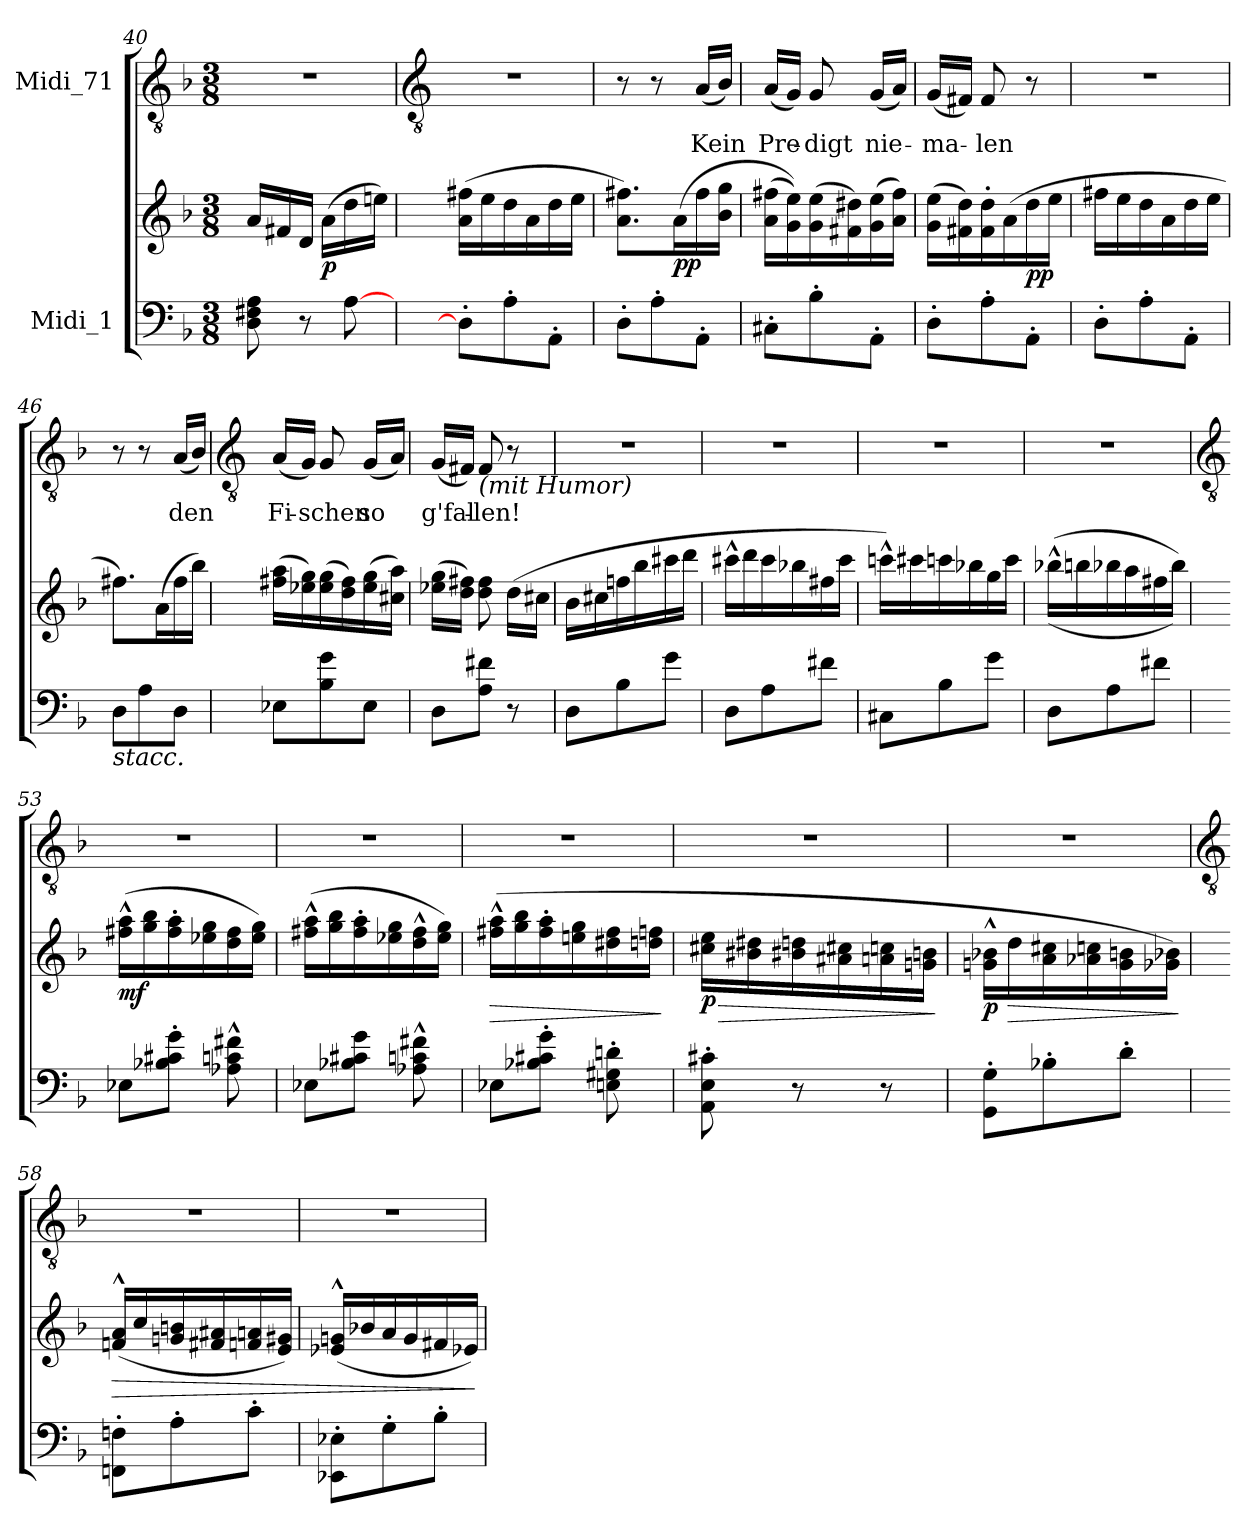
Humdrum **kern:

**kern	**kern	**dynam	**kern	**text
*part2	*part2	*part2	*part1	*part1
*staff3	*staff2	*staff2/3	*staff1	*staff1
*I"Midi_1	*	*	*I"Midi_71	*
*clefF4	*clefG2	*	*clefGv2	*
*k[b-]	*k[b-]	*	*k[b-]	*
*F:	*F:	*	*F:	*
*M3/8	*M3/8	*	*M3/8	*
=40	=40	=40	=40	=40
!	!	!	!LO:N:vis=1	!
8D 8F#X 8A	16aLL	.	4.r	.
.	16f#X	.	.	.
8r	16dJJ	.	.	.
!	!	!LO:DY:b	!	!
.	(>16aLL	p	.	.
[8A	16dd	.	.	.
.	16eenJJ)	.	.	.
!!LO:LB:g=z
=41	=41	=41	=41	=41
*	*	*	*clefGv2	*
!	!	!	!LO:N:vis=1	!
8D'L]	(>16a 16ff#XLL	.	4.r	.
.	16ee	.	.	.
8A'	16dd	.	.	.
.	16a	.	.	.
8AA'J	16dd	.	.	.
.	16eeJJ	.	.	.
=42	=42	=42	=42	=42
8D'L	8.a 8.ff#XL)	.	8r	.
8A'	.	.	8r	.
!	!	!LO:DY:b	!	!
.	(>16aL	pp	.	.
!	!	!	!	!LO:LY:b
8AA'J	16ff#	.	(<16ALL	Kein
.	16b- 16ggJJ	.	16B-JJ)	.
=43	=43	=43	=43	=43
!	!	!	!	!LO:LY:b
8C#X'L	(>16a 16ff#XLL	.	(<16ALL	Pre-
.	16g 16ee))	.	16GJJ)	.
!	!	!	!	!LO:LY:b
8B-'	(>16g 16ee	.	8G	-digt
.	16f#X 16dd#X)	.	.	.
!	!	!	!	!LO:LY:b
8AA'J	(>16g 16ee	.	(<16GLL	nie-
.	16a 16ff#JJ)	.	16AJJ)	.
=44	=44	=44	=44	=44
!	!	!	!	!LO:LY:b
8D'L	(>16g 16eeLL	.	(<16GLL	-ma-
.	16f#X 16dd)	.	16F#XJJ)	.
!	!	!	!	!LO:LY:b
8A'	16f#' 16dd'	.	8F#	-len
.	(>16a	.	.	.
!	!	!LO:DY:b	!	!
8AA'J	16dd	pp	8r	.
.	16eeJJ	.	.	.
=45	=45	=45	=45	=45
!	!	!	!LO:N:vis=1	!
8D'L	16ff#XLL	.	4.r	.
.	16ee	.	.	.
8A'	16dd	.	.	.
.	16a	.	.	.
8AA'J	16dd	.	.	.
.	16eeJJ	.	.	.
=46	=46	=46	=46	=46
!LO:TX:b:i:t=stacc.	!	!	!	!
8DL	8.ff#XL)	.	8r	.
8A	.	.	8r	.
.	(>16aL	.	.	.
!	!	!	!	!LO:LY:b
8DJ	16ff#	.	(<16ALL	den
.	16bb-JJ)	.	16B-JJ)	.
!!LO:LB:g=z
=47	=47	=47	=47	=47
*	*	*	*clefGv2	*
!	!	!	!	!LO:LY:b
8E-XL	(>16ff#X 16aaLL	.	(<16ALL	Fi-
.	16ee-X 16gg)	.	16GJJ)	.
!	!	!	!	!LO:LY:b
8B- 8g	(>16ee- 16gg	.	8G	-schen
.	16dd 16ff#)	.	.	.
!	!	!	!	!LO:LY:b
8E-J	(>16ee- 16gg	.	(<16GLL	so
.	16cc#X 16aaJJ)	.	16AJJ)	.
=48	=48	=48	=48	=48
!	!	!	!	!LO:LY:b
8DL	(>16ee-X 16ggLL	.	(<16GLL	g'fal-
.	16dd 16ff#XJJ)	.	16F#XJJ)	.
!	!	!	!LO:TX:b:i:t=(mit Humor)	!
!	!	!	!	!LO:LY:b
8A 8f#XJ	8dd 8ff#	.	8F#	-len!
8r	(>16ddLL	.	8r	.
.	16cc#XJJ	.	.	.
=49	=49	=49	=49	=49
!	!	!	!LO:N:vis=1	!
8DL	16b-LL	.	4.r	.
.	16cc#X	.	.	.
8B-	16ffn	.	.	.
.	16bb-	.	.	.
8gJ	16ccc#X	.	.	.
.	16dddJJ	.	.	.
=50	=50	=50	=50	=50
!	!	!	!LO:N:vis=1	!
8DL	16ccc#X^^LL	.	4.r	.
.	16ddd	.	.	.
8A	16ccc#	.	.	.
.	16bb-X	.	.	.
8f#XJ	16ff#X	.	.	.
.	16ccc#JJ	.	.	.
=51	=51	=51	=51	=51
!	!	!	!LO:N:vis=1	!
8C#XL	16cccn^^LL)	.	4.r	.
.	16ccc#X	.	.	.
8B-	16cccn	.	.	.
.	16bb-X	.	.	.
8gJ	16gg	.	.	.
.	16cccJJ	.	.	.
=52	=52	=52	=52	=52
!	!	!	!LO:N:vis=1	!
8DL	(>(>16bb-X^^LL	.	4.r	.
.	16bbn	.	.	.
8A	16bb-X	.	.	.
.	16aa	.	.	.
8f#XJ	16ff#X	.	.	.
.	16bb-JJ))	.	.	.
!!LO:LB:g=z
=53	=53	=53	=53	=53
*	*	*	*clefGv2	*
!	!	!LO:DY:b	!LO:N:vis=1	!
8E-XL	(>16ff#X^^ 16aa^^LL	mf	4.r	.
.	16gg 16bb-	.	.	.
8B-X' 8c#X' 8g'J	16ff#' 16aa'	.	.	.
.	16ee-X 16gg	.	.	.
8A-X^^ 8cn^^ 8f#X^^	16dd 16ff#	.	.	.
.	16ee- 16ggJJ)	.	.	.
=54	=54	=54	=54	=54
!	!	!	!LO:N:vis=1	!
8E-XL	(>16ff#X^^ 16aa^^LL	.	4.r	.
.	16gg 16bb-	.	.	.
8B-X 8c#X 8gJ	16ff#' 16aa'	.	.	.
.	16ee-X 16gg	.	.	.
8A-X^^ 8cn^^ 8f#X^^	16dd^^ 16ff#^^	.	.	.
.	16ee- 16ggJJ)	.	.	.
=55	=55	=55	=55	=55
!	!	!LO:HP:b	!LO:N:vis=1	!
8E-XL	(>16ff#X^^ 16aa^^LL	>	4.r	.
.	16gg 16bb-	.	.	.
8B-X' 8c#X' 8g'J	16ff#' 16aa'	.	.	.
.	16een 16gg	.	.	.
8En' 8G#X' 8dn'	16dd#X 16ff#	.	.	.
.	16ddn 16ffnJJ	.	.	.
.	.	]	.	.
=56	=56	=56	=56	=56
!	!	!LO:HP:b	!LO:N:vis=1	!
!	!	!LO:DY:n=1:b	!	!
8AA' 8E' 8c#X'	16cc#X\ 16ee\LL	> p	4.r	.
.	16b#X\ 16dd#X\	.	.	.
8r	16b#X\ 16ddn\	.	.	.
.	16a#X\ 16cc#X\	.	.	.
8r	16an\ 16ccn\	.	.	.
.	16gn\ 16b\JJ	.	.	.
.	.	]	.	.
=57	=57	=57	=57	=57
!	!	!LO:DY:b	!LO:N:vis=1	!
8GG' 8G'L	16gn\^^ 16b-X\^^LL	p	4.r	.
!	!	!LO:HP:b	!	!
.	16dd\	>	.	.
8B-X'	16a\ 16cc#X\	.	.	.
.	16a-X\ 16ccn\	.	.	.
8d'J	16g\ 16bn\	.	.	.
.	16g-X\ 16b-X\JJ)	.	.	.
.	.	]	.	.
!!LO:LB:g=z
=58	=58	=58	=58	=58
*	*	*	*clefGv2	*
!	!	!LO:HP:b	!LO:N:vis=1	!
*	*^	*	*	*
8FFn' 8Fn'L	(<16fn/^^ 16a/^^LL	4ryy	>	4.r	.
.	16cc/	.	.	.	.
8A'	16gn/ 16bn/	.	.	.	.
.	16f#X/ 16a#X/	.	.	.	.
8c'J	16fn/ 16an/	8ryy	.	.	.
.	16e/ 16g#X/JJ)	.	.	.	.
=59	=59	=59	=59	=59	=59
!	!	!	!	!LO:N:vis=1	!
8EE-X\' 8E-X\'L	(<16e-X/^^ 16gn/^^LL	4ryy	.	4.r	.
.	16b-X/	.	.	.	.
8G'\	16a/	.	.	.	.
.	16g/	.	.	.	.
8B-'\J	16f#X/	8ryy	.	.	.
.	16e-X/JJ)	.	.	.	.
*	*v	*v	*	*	*
.	.	]	.	.
=	=	=	=	=
*-	*-	*-	*-	*-
